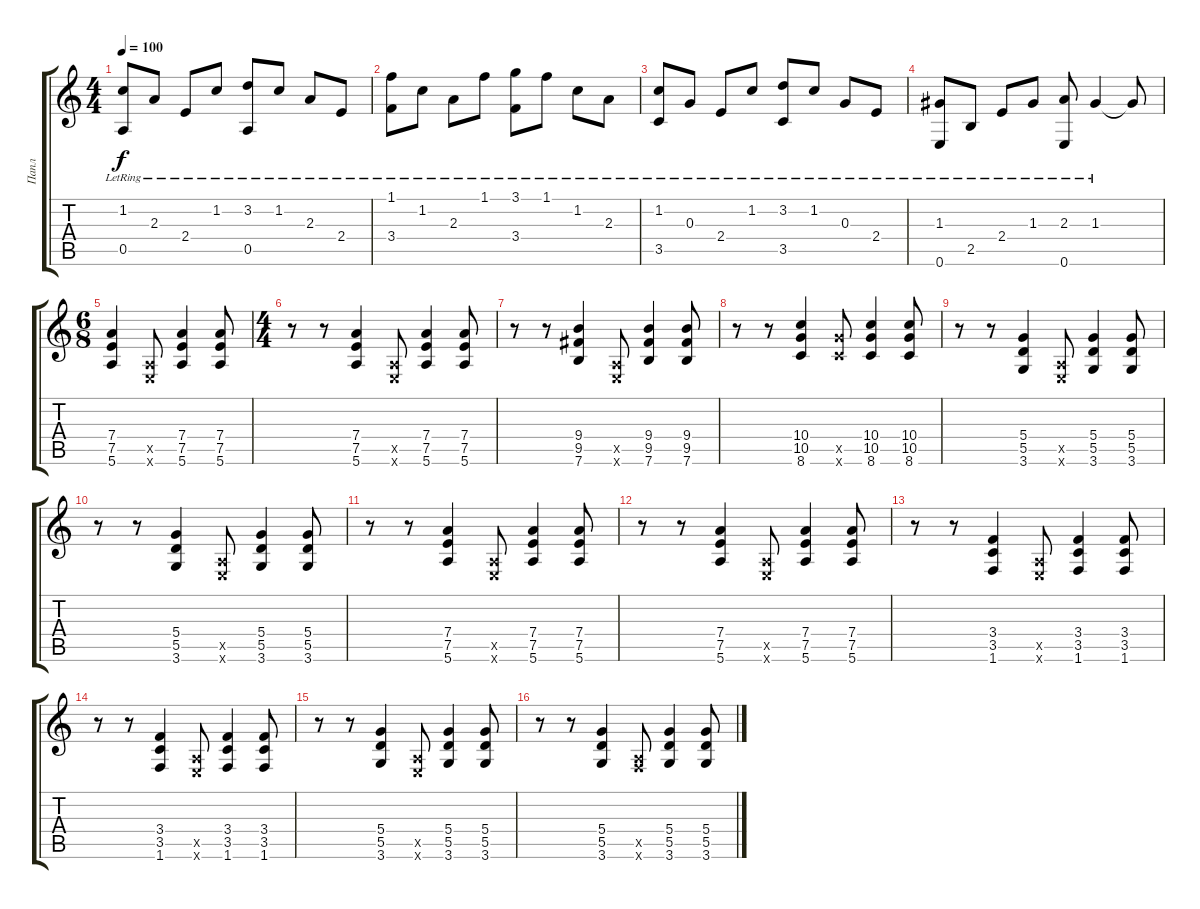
\track ("Папл" "Папл") {instrument overdrivenguitar}
\staff {score tabs}
\tuning (E4 B3 G3 D3 A2 E2) {hide}
\ts (4 4)
\tempo 100
\clef g2
\ks c
(1.2{lr} 0.5{lr}).8{dy f} 2.3{lr}.8 2.4{lr}.8 1.2{lr}.8 (3.2{lr} 0.5{lr}).8 1.2{lr}.8 2.3{lr}.8 2.4{lr}.8 |
(1.1{lr} 3.4{lr}).8 1.2{lr}.8 2.3{lr}.8 1.1{lr}.8 (3.1{lr} 3.4{lr}).8 1.1{lr}.8 1.2{lr}.8 2.3{lr}.8 |
(1.2{lr} 3.5{lr}).8 0.3{lr}.8 2.4{lr}.8 1.2{lr}.8 (3.2{lr} 3.5{lr}).8 1.2{lr}.8 0.3{lr}.8 2.4{lr}.8 |
(1.3{lr} 0.6{lr}).8 2.5{lr}.8 2.4{lr}.8 1.3{lr}.8 (2.3{lr} 0.6{lr}).8 1.3{lr}.4 1.3{t}.8 |
\ts (6 8)
(7.4 7.5 5.6).4{instrument overdrivenguitar} (0.5{x} 0.6{x}).8 (7.4 7.5 5.6).4 (7.4 7.5 5.6).8 |
\ts (4 4)
r.8{instrument overdrivenguitar} r.8 (7.4 7.5 5.6).4 (0.5{x} 0.6{x}).8 (7.4 7.5 5.6).4 (7.4 7.5 5.6).8 |
r.8{instrument overdrivenguitar} r.8 (9.4 9.5 7.6).4 (0.5{x} 0.6{x}).8 (9.4 9.5 7.6).4 (9.4 9.5 7.6).8 |
r.8{instrument overdrivenguitar} r.8 (10.4 10.5 8.6).4 (10.5{x} 8.6{x}).8 (10.4 10.5 8.6).4 (10.4 10.5 8.6).8 |
r.8{instrument overdrivenguitar} r.8 (5.4 5.5 3.6).4 (0.5{x} 0.6{x}).8 (5.4 5.5 3.6).4 (5.4 5.5 3.6).8 |
r.8{instrument overdrivenguitar} r.8 (5.4 5.5 3.6).4 (0.5{x} 0.6{x}).8 (5.4 5.5 3.6).4 (5.4 5.5 3.6).8 |
r.8{instrument overdrivenguitar} r.8 (7.4 7.5 5.6).4 (0.5{x} 0.6{x}).8 (7.4 7.5 5.6).4 (7.4 7.5 5.6).8 |
r.8{instrument overdrivenguitar} r.8 (7.4 7.5 5.6).4 (0.5{x} 0.6{x}).8 (7.4 7.5 5.6).4 (7.4 7.5 5.6).8 |
r.8{instrument overdrivenguitar} r.8 (3.4 3.5 1.6).4 (0.5{x} 0.6{x}).8 (3.4 3.5 1.6).4 (3.4 3.5 1.6).8 |
r.8{instrument overdrivenguitar} r.8 (3.4 3.5 1.6).4 (0.5{x} 0.6{x}).8 (3.4 3.5 1.6).4 (3.4 3.5 1.6).8 |
r.8{instrument overdrivenguitar} r.8 (5.4 5.5 3.6).4 (0.5{x} 0.6{x}).8 (5.4 5.5 3.6).4 (5.4 5.5 3.6).8 |
r.8{instrument overdrivenguitar} r.8 (5.4 5.5 3.6).4 (0.5{x} 1.6{x}).8 (5.4 5.5 3.6).4 (5.4 5.5 3.6).8
